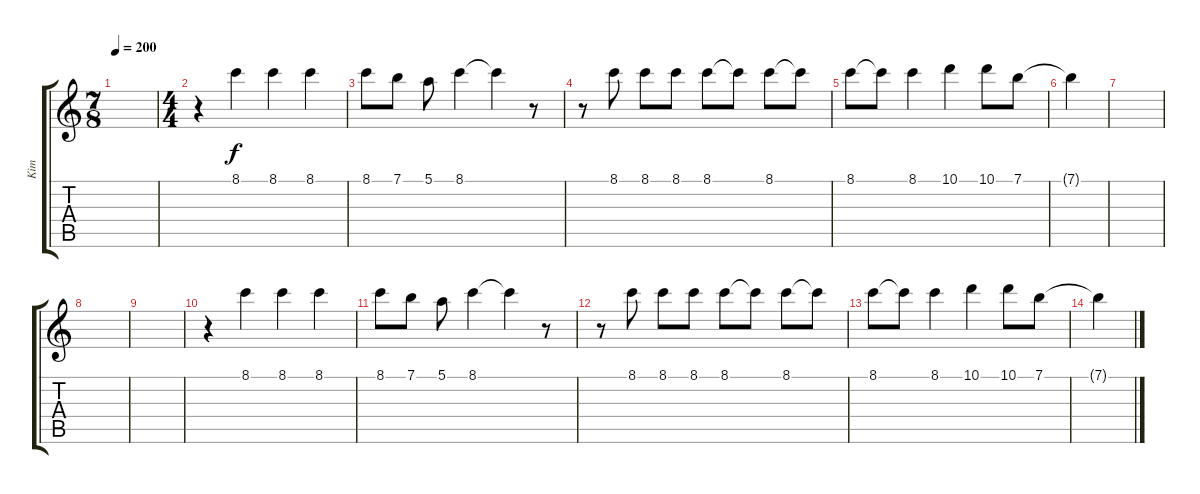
\track ("Kim" "Kim") {instrument acousticguitarnylon}
\staff {score tabs}
\tuning (E4 B3 G3 D3 A2 E2) {hide}
\ts (7 8)
\tempo 200
\clef g2
\ks c
|
\ts (4 4)
r.4 8.1.4 8.1.4 8.1.4 |
8.1.8 7.1.8 5.1.8 8.1.4 8.1{t}.4 r.8 |
r.8 8.1.8 8.1.8 8.1.8 8.1.8 8.1{t}.8 8.1.8 8.1{t}.8 |
8.1.8 8.1{t}.8 8.1.4 10.1.4 10.1.8 7.1.8 |
7.1{t}.4 |
|
|
|
r.4 8.1.4 8.1.4 8.1.4 |
8.1.8 7.1.8 5.1.8 8.1.4 8.1{t}.4 r.8 |
r.8 8.1.8 8.1.8 8.1.8 8.1.8 8.1{t}.8 8.1.8 8.1{t}.8 |
8.1.8 8.1{t}.8 8.1.4 10.1.4 10.1.8 7.1.8 |
7.1{t}.4
